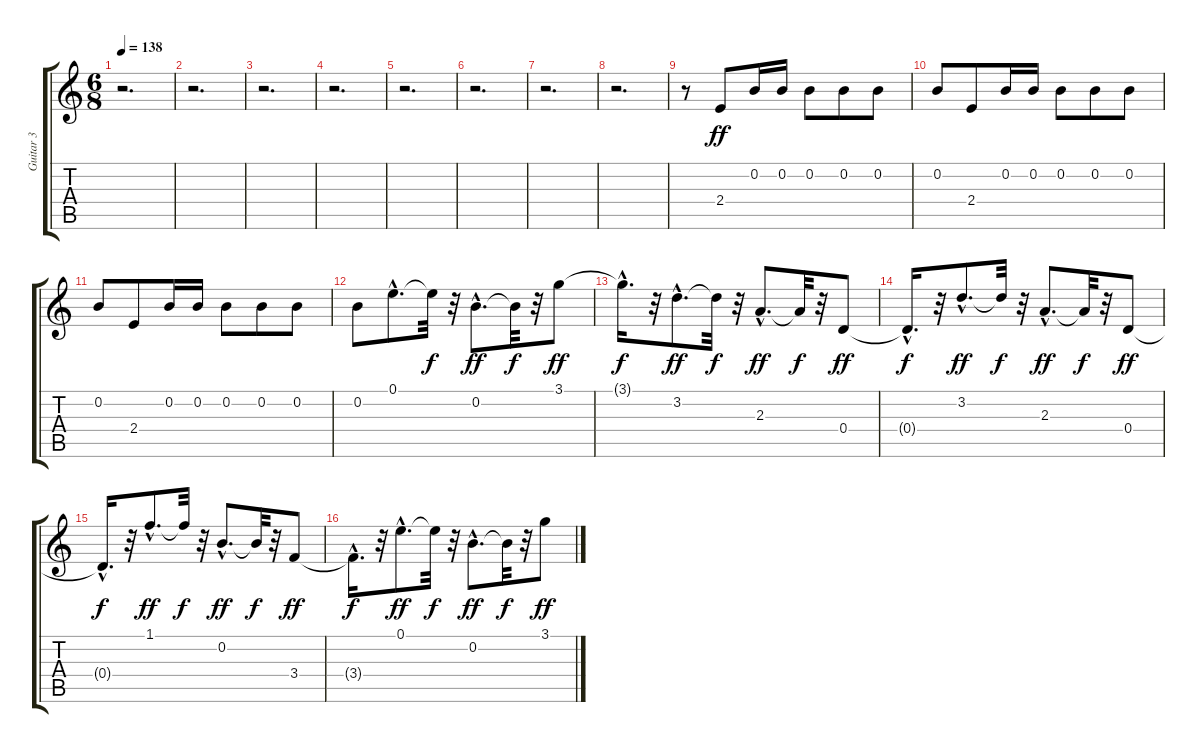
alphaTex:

\track ("Guitar 3" "Guitar 3") {instrument distortionguitar}
\staff {score tabs}
\tuning (E4 B3 G3 D3 A2 E2) {hide}
\ts (6 8)
\tempo 138
\clef g2
\ks c
r.2{d dy f} |
r.2{d} |
r.2{d} |
r.2{d} |
r.2{d} |
r.2{d} |
r.2{d} |
r.2{d} |
r.8 2.4.8{dy ff instrument overdrivenguitar} 0.2.16 0.2.16 0.2.8 0.2.8 0.2.8 |
0.2.8 2.4.8 0.2.16 0.2.16 0.2.8 0.2.8 0.2.8 |
0.2.8 2.4.8 0.2.16 0.2.16 0.2.8 0.2.8 0.2.8 |
0.2.8 0.1{hac}.8{d} 0.1{t}.32{dy f} r.32 0.2{hac}.8{d dy ff} 0.2{t}.32{dy f} r.32 3.1.8{dy ff} |
3.1{hac t}.16{d dy f} r.32 3.2{hac}.8{d dy ff} 3.2{t}.32{dy f} r.32 2.3{hac}.8{d dy ff} 2.3{t}.32{dy f} r.32 0.4.8{dy ff} |
0.4{hac t}.16{d dy f} r.32 3.2{hac}.8{d dy ff} 3.2{t}.32{dy f} r.32 2.3{hac}.8{d dy ff} 2.3{t}.32{dy f} r.32 0.4.8{dy ff} |
0.4{hac t}.16{d dy f} r.32 1.1{hac}.8{d dy ff} 1.1{t}.32{dy f} r.32 0.2{hac}.8{d dy ff} 0.2{t}.32{dy f} r.32 3.4.8{dy ff} |
3.4{hac t}.16{d dy f} r.32 0.1{hac}.8{d dy ff} 0.1{t}.32{dy f} r.32 0.2{hac}.8{d dy ff} 0.2{t}.32{dy f} r.32 3.1.8{dy ff}
